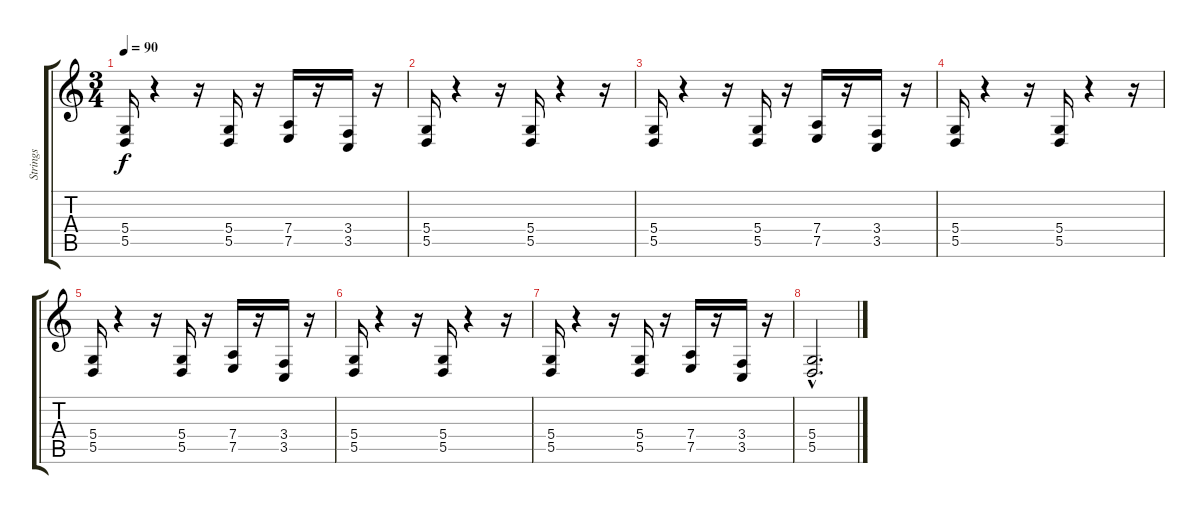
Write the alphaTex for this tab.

\track ("Strings" "Strings") {instrument stringensemble1}
\staff {score tabs}
\tuning (E4 B3 G3 D3 A2 E2) {hide}
\ts (3 4)
\tempo 90
\clef g2
\ks c
(5.4 5.5).16{dy f} r.4 r.16 (5.4 5.5).16 r.16 (7.4 7.5).16 r.16 (3.4 3.5).16 r.16 |
(5.4 5.5).16 r.4 r.16 (5.4 5.5).16 r.4 r.16 |
(5.4 5.5).16 r.4 r.16 (5.4 5.5).16 r.16 (7.4 7.5).16 r.16 (3.4 3.5).16 r.16 |
(5.4 5.5).16 r.4 r.16 (5.4 5.5).16 r.4 r.16 |
(5.4 5.5).16 r.4 r.16 (5.4 5.5).16 r.16 (7.4 7.5).16 r.16 (3.4 3.5).16 r.16 |
(5.4 5.5).16 r.4 r.16 (5.4 5.5).16 r.4 r.16 |
(5.4 5.5).16 r.4 r.16 (5.4 5.5).16 r.16 (7.4 7.5).16 r.16 (3.4 3.5).16 r.16 |
(5.4{hac} 5.5{hac}).2{d}
